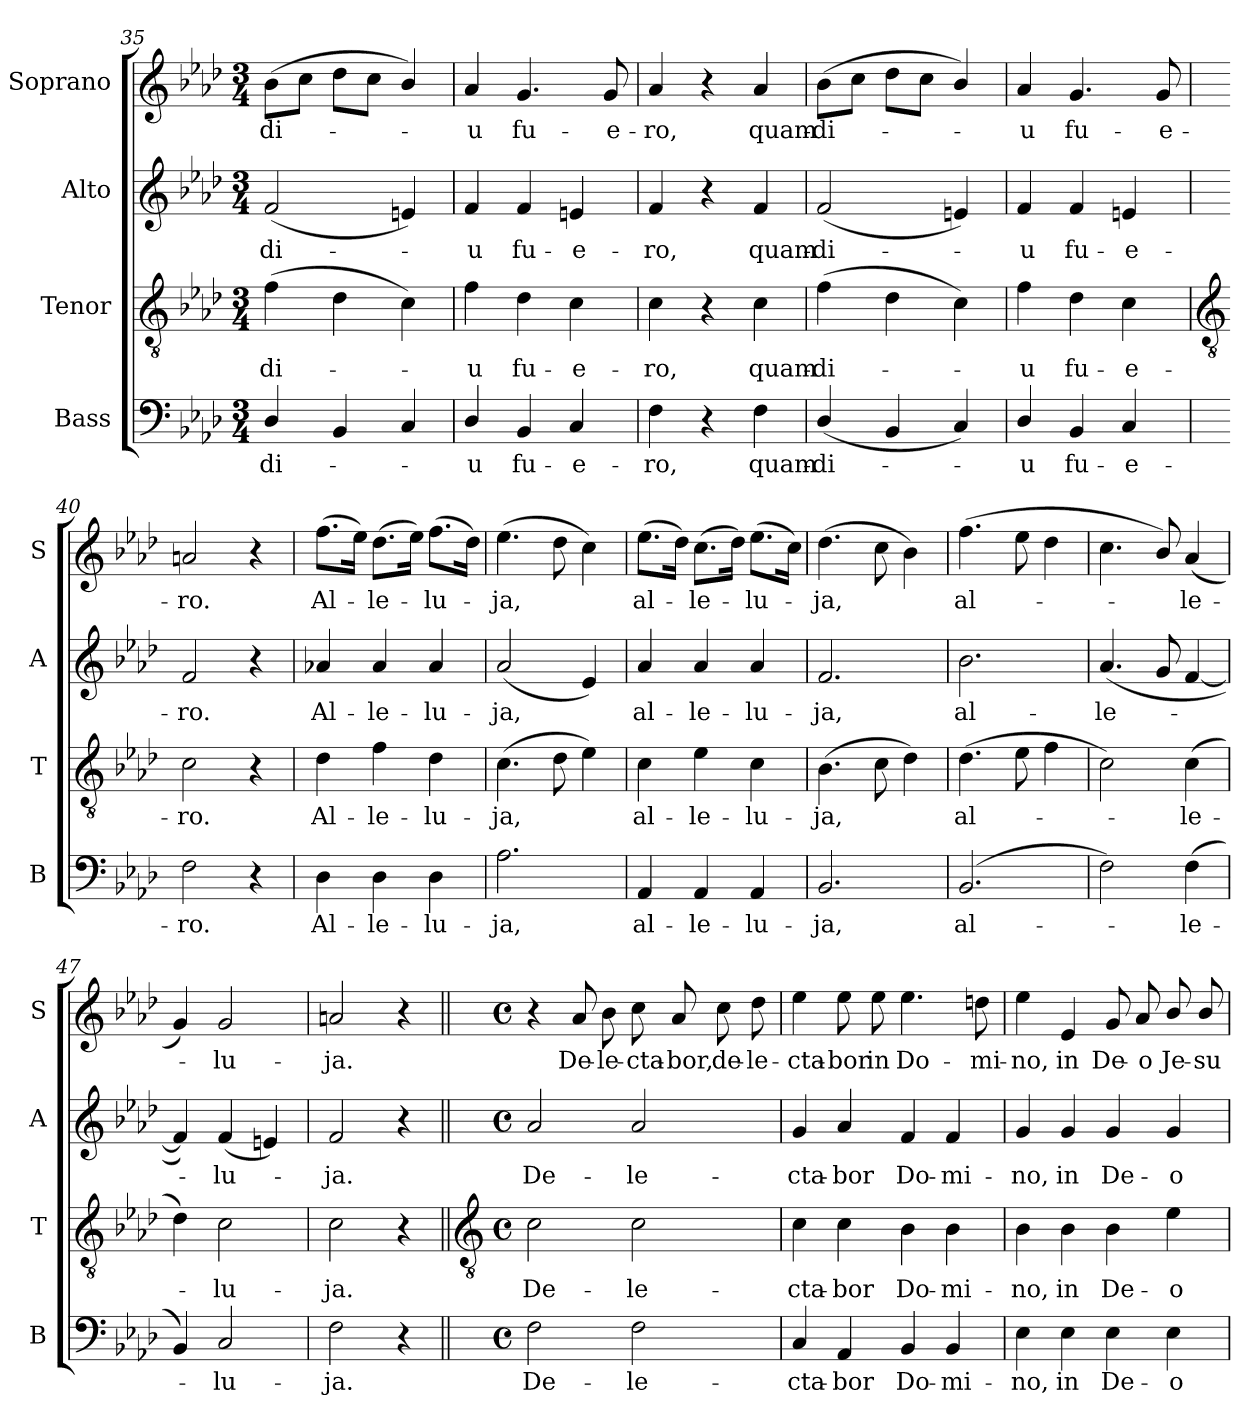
**kern	**text	**kern	**text	**kern	**text	**kern	**text
*part4	*part4	*part3	*part3	*part2	*part2	*part1	*part1
*staff4	*staff4	*staff3	*staff3	*staff2	*staff2	*staff1	*staff1
*I"Bass	*	*I"Tenor	*	*I"Alto	*	*I"Soprano	*
*I'B	*	*I'T	*	*I'A	*	*I'S	*
*clefF4	*	*clefGv2	*	*clefG2	*	*clefG2	*
*k[b-e-a-d-]	*	*k[b-e-a-d-]	*	*k[b-e-a-d-]	*	*k[b-e-a-d-]	*
*A-:	*	*A-:	*	*A-:	*	*A-:	*
*M3/4	*	*M3/4	*	*M3/4	*	*M3/4	*
=35	=35	=35	=35	=35	=35	=35	=35
!	!LO:LY:b	!	!LO:LY:b	!	!LO:LY:b	!	!LO:LY:b
4D-/	-di-	(>4f	-di-	(<2f	-di-	(>8b-L	-di-
.	.	.	.	.	.	8ccJ	.
4BB-	.	4d-	.	.	.	8dd-L	.
.	.	.	.	.	.	8ccJ	.
4C	.	4c)	.	4en)	.	4b-/)	.
=36	=36	=36	=36	=36	=36	=36	=36
!	!LO:LY:b	!	!LO:LY:b	!	!LO:LY:b	!	!LO:LY:b
4D-/	u	4f	u	4f	u	4a-	u
!	!LO:LY:b	!	!LO:LY:b	!	!LO:LY:b	!	!LO:LY:b
4BB-	fu-	4d-	fu-	4f	fu-	4.g	fu-
!	!LO:LY:b	!	!LO:LY:b	!	!LO:LY:b	!	!
4C	-e-	4c	-e-	4en	-e-	.	.
!	!	!	!	!	!	!	!LO:LY:b
.	.	.	.	.	.	8g	-e-
=37	=37	=37	=37	=37	=37	=37	=37
!	!LO:LY:b	!	!LO:LY:b	!	!LO:LY:b	!	!LO:LY:b
4F	-ro,	4c	-ro,	4f	-ro,	4a-	-ro,
4r	.	4r	.	4r	.	4r	.
!	!LO:LY:b	!	!LO:LY:b	!	!LO:LY:b	!	!LO:LY:b
4F	quam-	4c	quam-	4f	quam-	4a-	quam-
=38	=38	=38	=38	=38	=38	=38	=38
!	!LO:LY:b	!	!LO:LY:b	!	!LO:LY:b	!	!LO:LY:b
(<4D-/	-di-	(>4f	-di-	(<2f	-di-	(>8b-L	-di-
.	.	.	.	.	.	8ccJ	.
4BB-	.	4d-	.	.	.	8dd-L	.
.	.	.	.	.	.	8ccJ	.
4C)	.	4c)	.	4en)	.	4b-/)	.
=39	=39	=39	=39	=39	=39	=39	=39
!	!LO:LY:b	!	!LO:LY:b	!	!LO:LY:b	!	!LO:LY:b
4D-/	u	4f	u	4f	u	4a-	u
!	!LO:LY:b	!	!LO:LY:b	!	!LO:LY:b	!	!LO:LY:b
4BB-	fu-	4d-	fu-	4f	fu-	4.g	fu-
!	!LO:LY:b	!	!LO:LY:b	!	!LO:LY:b	!	!
4C	-e-	4c	-e-	4en	-e-	.	.
!	!	!	!	!	!	!	!LO:LY:b
.	.	.	.	.	.	8g	-e-
!!LO:LB:g=z
=40	=40	=40	=40	=40	=40	=40	=40
*	*	*clefGv2	*	*	*	*	*
!	!LO:LY:b	!	!LO:LY:b	!	!LO:LY:b	!	!LO:LY:b
2F	-ro.	2c	-ro.	2f	-ro.	2an	-ro.
4r	.	4r	.	4r	.	4r	.
=41	=41	=41	=41	=41	=41	=41	=41
!	!LO:LY:b	!	!LO:LY:b	!	!LO:LY:b	!	!LO:LY:b
4D-	Al-	4d-	Al-	4a-X	Al-	(>8.ffL	Al-
.	.	.	.	.	.	16ee-J)	.
!	!LO:LY:b	!	!LO:LY:b	!	!LO:LY:b	!	!LO:LY:b
4D-	-le-	4f	-le-	4a-	-le-	(>8.dd-L	le-
.	.	.	.	.	.	16ee-J)	.
!	!LO:LY:b	!	!LO:LY:b	!	!LO:LY:b	!	!LO:LY:b
4D-	-lu-	4d-	-lu-	4a-	-lu-	(>8.ffL	lu-
.	.	.	.	.	.	16dd-J)	.
=42	=42	=42	=42	=42	=42	=42	=42
!	!LO:LY:b	!	!LO:LY:b	!	!LO:LY:b	!	!LO:LY:b
2.A-	-ja,	(>4.c	-ja,	(<2a-	-ja,	(>4.ee-	ja,
.	.	8d-	.	.	.	8dd-	.
.	.	4e-)	.	4e-)	.	4cc)	.
=43	=43	=43	=43	=43	=43	=43	=43
!	!LO:LY:b	!	!LO:LY:b	!	!LO:LY:b	!	!LO:LY:b
4AA-	al-	4c	al-	4a-	al-	(>8.ee-L	al-
.	.	.	.	.	.	16dd-J)	.
!	!LO:LY:b	!	!LO:LY:b	!	!LO:LY:b	!	!LO:LY:b
4AA-	-le-	4e-	-le-	4a-	-le-	(>8.ccL	le-
.	.	.	.	.	.	16dd-J)	.
!	!LO:LY:b	!	!LO:LY:b	!	!LO:LY:b	!	!LO:LY:b
4AA-	-lu-	4c	-lu-	4a-	-lu-	(>8.ee-L	lu-
.	.	.	.	.	.	16ccJ)	.
=44	=44	=44	=44	=44	=44	=44	=44
!	!LO:LY:b	!	!LO:LY:b	!	!LO:LY:b	!	!LO:LY:b
2.BB-	-ja,	(>4.B-	-ja,	2.f	-ja,	(>4.dd-	ja,
.	.	8c	.	.	.	8cc	.
.	.	4d-)	.	.	.	4b-)	.
=45	=45	=45	=45	=45	=45	=45	=45
!	!LO:LY:b	!	!LO:LY:b	!	!LO:LY:b	!	!LO:LY:b
(<2.BB-	al-	(>4.d-	al-	2.b-	al-	(>4.ff	al-
.	.	8e-	.	.	.	8ee-	.
.	.	4f	.	.	.	4dd-	.
=46	=46	=46	=46	=46	=46	=46	=46
!	!	!	!	!	!LO:LY:b	!	!
2F)	.	2c)	.	(<4.a-	-le-	4.cc	.
.	.	.	.	8g	.	8b-/)	.
!	!LO:LY:b	!	!LO:LY:b	!	!	!	!LO:LY:b
(<4F	-le-	(>4c	le-	[4f	.	(<4a-	le-
=47	=47	=47	=47	=47	=47	=47	=47
4BB-)	.	4d-)	.	4f])	.	4g)	.
!	!LO:LY:b	!	!LO:LY:b	!	!LO:LY:b	!	!LO:LY:b
2C	-lu-	2c	lu-	(<4f	lu-	2g	lu-
.	.	.	.	4en)	.	.	.
=48	=48	=48	=48	=48	=48	=48	=48
!	!LO:LY:b	!	!LO:LY:b	!	!LO:LY:b	!	!LO:LY:b
2F	-ja.	2c	-ja.	2f	ja.	2an	-ja.
4r	.	4r	.	4r	.	4r	.
!!LO:LB:g=z
=49||	=49||	=49||	=49||	=49||	=49||	=49||	=49||
*	*	*clefGv2	*	*	*	*	*
*M4/4	*	*M4/4	*	*M4/4	*	*M4/4	*
*met(c)	*	*met(c)	*	*met(c)	*	*met(c)	*
!	!LO:LY:b	!	!LO:LY:b	!	!LO:LY:b	!	!
2F	De-	2c	De-	2a-	De-	4r	.
!	!	!	!	!	!	!	!LO:LY:b
.	.	.	.	.	.	8a-	De-
!	!	!	!	!	!	!	!LO:LY:b
.	.	.	.	.	.	8b-	-le-
!	!LO:LY:b	!	!LO:LY:b	!	!LO:LY:b	!	!LO:LY:b
2F	-le-	2c	-le-	2a-	-le-	8cc	-cta-
!	!	!	!	!	!	!	!LO:LY:b
.	.	.	.	.	.	8a-	-bor,
!	!	!	!	!	!	!	!LO:LY:b
.	.	.	.	.	.	8cc	de-
!	!	!	!	!	!	!	!LO:LY:b
.	.	.	.	.	.	8dd-	-le-
=50	=50	=50	=50	=50	=50	=50	=50
!	!LO:LY:b	!	!LO:LY:b	!	!LO:LY:b	!	!LO:LY:b
4C	-cta-	4c	-cta-	4g	-cta-	4ee-	-cta-
!	!LO:LY:b	!	!LO:LY:b	!	!LO:LY:b	!	!LO:LY:b
4AA-	-bor	4c	-bor	4a-	-bor	8ee-	-bor
!	!	!	!	!	!	!	!LO:LY:b
.	.	.	.	.	.	8ee-	in
!	!LO:LY:b	!	!LO:LY:b	!	!LO:LY:b	!	!LO:LY:b
4BB-	Do-	4B-	Do-	4f	Do-	4.ee-	Do-
!	!LO:LY:b	!	!LO:LY:b	!	!LO:LY:b	!	!
4BB-	-mi-	4B-	-mi-	4f	-mi-	.	.
!	!	!	!	!	!	!	!LO:LY:b
.	.	.	.	.	.	8ddn	-mi-
=51	=51	=51	=51	=51	=51	=51	=51
!	!LO:LY:b	!	!LO:LY:b	!	!LO:LY:b	!	!LO:LY:b
4E-	-no,	4B-	-no,	4g	-no,	4ee-	-no,
!	!LO:LY:b	!	!LO:LY:b	!	!LO:LY:b	!	!LO:LY:b
4E-	in	4B-	in	4g	in	4e-	in
!	!LO:LY:b	!	!LO:LY:b	!	!LO:LY:b	!	!LO:LY:b
4E-	De-	4B-	De-	4g	De-	8g	De-
!	!	!	!	!	!	!	!LO:LY:b
.	.	.	.	.	.	8a-	-o
!	!LO:LY:b	!	!LO:LY:b	!	!LO:LY:b	!	!LO:LY:b
4E-	-o	4e-	-o	4g	-o	8b-/	Je-
!	!	!	!	!	!	!	!LO:LY:b
.	.	.	.	.	.	8b-/	-su
=	=	=	=	=	=	=	=
*-	*-	*-	*-	*-	*-	*-	*-
